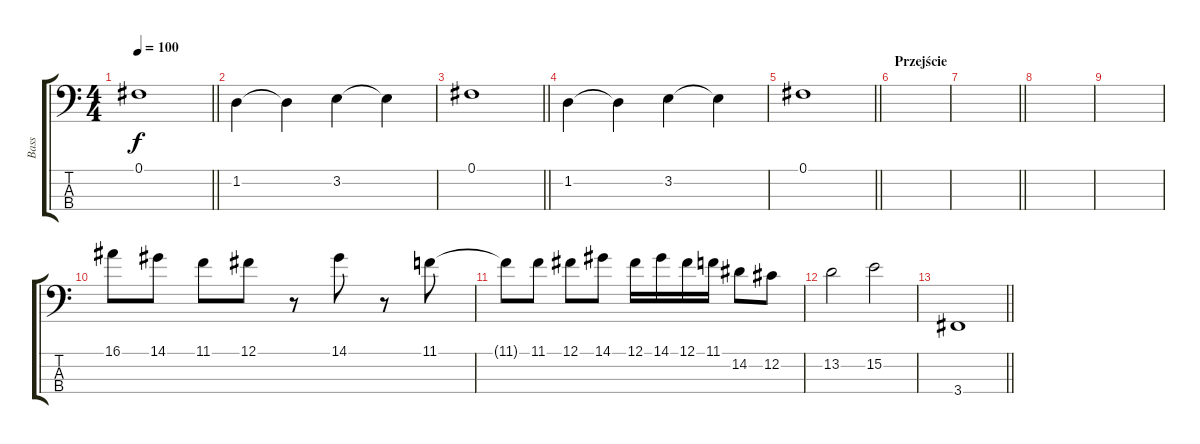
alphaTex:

\track ("Bass" "Bass") {instrument electricbassfinger}
\staff {score tabs}
\tuning (Gb2 Db2 Ab1 Eb1) {hide}
\ts (4 4)
\tempo 100
\clef f4
\barLineRight lightlight
\ks c
0.1.1{dy f} |
1.2.4 1.2{t}.4 3.2.4 3.2{t}.4 |
\barLineRight lightlight
0.1.1 |
1.2.4 1.2{t}.4 3.2.4 3.2{t}.4 |
\barLineRight lightlight
0.1.1 |
\section ("" "Przejście")
|
\barLineRight lightlight
|
|
|
16.1.8 14.1.8 11.1.8 12.1.8 r.8 14.1.8 r.8 11.1.8 |
11.1{t}.8 11.1.8 12.1.8 14.1.8 12.1.16 14.1.16 12.1.16 11.1.16 14.2.8 12.2.8 |
13.2.2 15.2.2 |
\barLineRight lightlight
3.4.1
